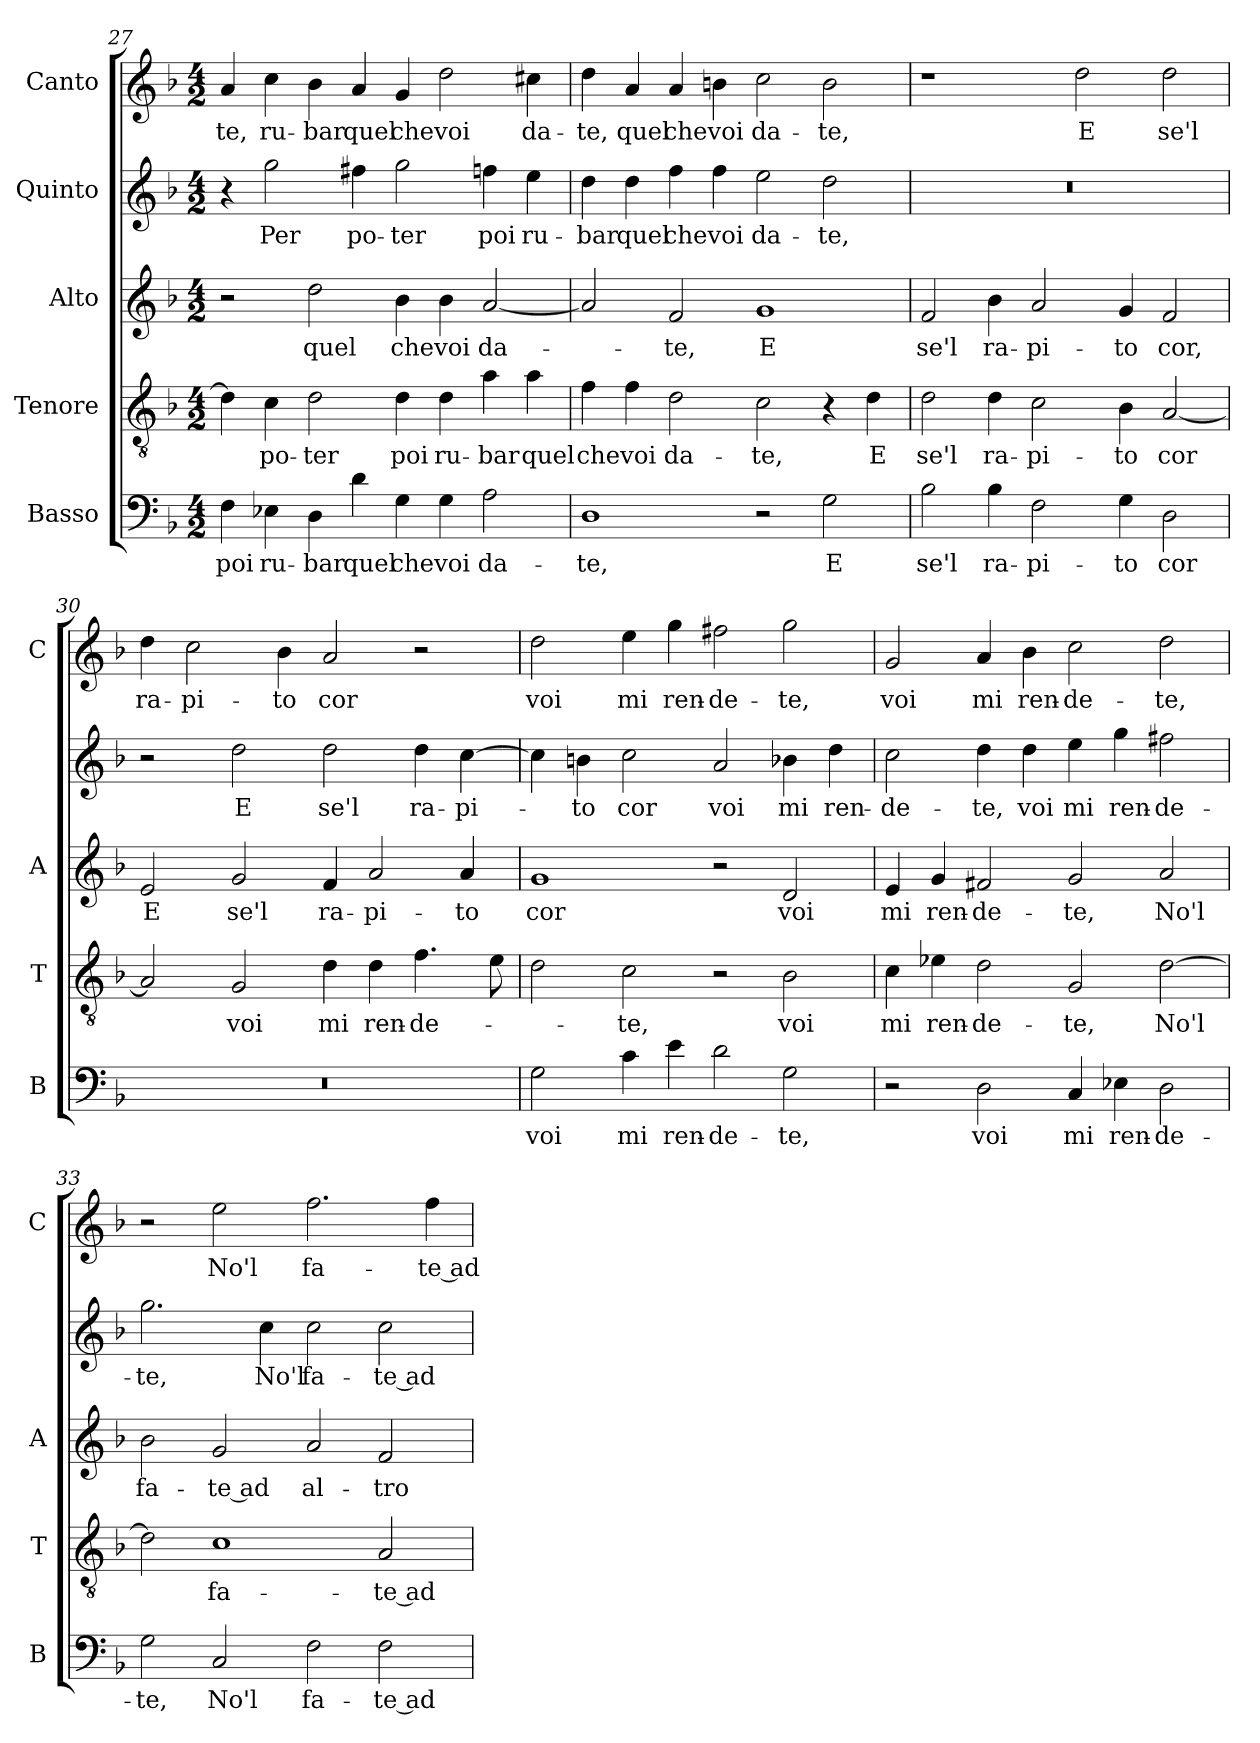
**kern	**text	**kern	**text	**kern	**text	**kern	**text	**kern	**text
*part5	*part5	*part4	*part4	*part3	*part3	*part2	*part2	*part1	*part1
*staff5	*staff5	*staff4	*staff4	*staff3	*staff3	*staff2	*staff2	*staff1	*staff1
*I"Basso	*	*I"Tenore	*	*I"Alto	*	*I"Quinto	*	*I"Canto	*
*I'B	*	*I'T	*	*I'A	*	*	*	*I'C	*
!!LO:LB:g=z
*clefF4	*	*clefGv2	*	*clefG2	*	*clefG2	*	*clefG2	*
*k[b-]	*	*k[b-]	*	*k[b-]	*	*k[b-]	*	*k[b-]	*
*F:	*	*F:	*	*F:	*	*F:	*	*F:	*
*M4/2	*	*M4/2	*	*M4/2	*	*M4/2	*	*M4/2	*
=27	=27	=27	=27	=27	=27	=27	=27	=27	=27
!	!LO:LY:b	!	!	!	!	!	!	!	!LO:LY:b
4F\	poi	4d\]	.	2r	.	4r	.	4a/	-te,
!	!LO:LY:b	!	!LO:LY:b	!	!	!	!LO:LY:b	!	!LO:LY:b
4E-X\	ru-	4c\	po-	.	.	2gg\	Per	4cc\	ru-
!	!LO:LY:b	!	!LO:LY:b	!	!LO:LY:b	!	!	!	!LO:LY:b
4D\	-bar	2d\	-ter	2dd\	quel	.	.	4b-\	-bar
!	!LO:LY:b	!	!	!	!	!	!LO:LY:b	!	!LO:LY:b
4d\	quel	.	.	.	.	4ff#X\	po-	4a/	quel
!	!LO:LY:b	!	!LO:LY:b	!	!LO:LY:b	!	!LO:LY:b	!	!LO:LY:b
4G\	che	4d\	poi	4b-\	che	2gg\	-ter	4g/	che
!	!LO:LY:b	!	!LO:LY:b	!	!LO:LY:b	!	!	!	!LO:LY:b
4G\	voi	4d\	ru-	4b-\	voi	.	.	2dd\	voi
!	!LO:LY:b	!	!LO:LY:b	!	!LO:LY:b	!	!LO:LY:b	!	!
2A\	da-	4a\	-bar	[2a/	da-	4ffn\	poi	.	.
!	!	!	!LO:LY:b	!	!	!	!LO:LY:b	!	!LO:LY:b
.	.	4a\	quel	.	.	4ee\	ru-	4cc#X\	da-
=28	=28	=28	=28	=28	=28	=28	=28	=28	=28
!	!LO:LY:b	!	!LO:LY:b	!	!	!	!LO:LY:b	!	!LO:LY:b
1D	-te,	4f\	che	2a/]	.	4dd\	-bar	4dd\	-te,
!	!	!	!LO:LY:b	!	!	!	!LO:LY:b	!	!LO:LY:b
.	.	4f\	voi	.	.	4dd\	quel	4a/	quel
!	!	!	!LO:LY:b	!	!LO:LY:b	!	!LO:LY:b	!	!LO:LY:b
.	.	2d\	da-	2f/	-te,	4ff\	che	4a/	che
!	!	!	!	!	!	!	!LO:LY:b	!	!LO:LY:b
.	.	.	.	.	.	4ff\	voi	4bn\	voi
!	!	!	!LO:LY:b	!	!LO:LY:b	!	!LO:LY:b	!	!LO:LY:b
2r	.	2c\	-te,	1g	E	2ee\	da-	2cc\	da-
!	!LO:LY:b	!	!	!	!	!	!LO:LY:b	!	!LO:LY:b
2G\	E	4r	.	.	.	2dd\	-te,	2b\	-te,
!	!	!	!LO:LY:b	!	!	!	!	!	!
.	.	4d\	E	.	.	.	.	.	.
=29	=29	=29	=29	=29	=29	=29	=29	=29	=29
!	!LO:LY:b	!	!LO:LY:b	!	!LO:LY:b	!	!	!	!
2B-\	se'l	2d\	se'l	2f/	se'l	0r	.	1r	.
!	!LO:LY:b	!	!LO:LY:b	!	!LO:LY:b	!	!	!	!
4B-\	ra-	4d\	ra-	4b-\	ra-	.	.	.	.
!	!LO:LY:b	!	!LO:LY:b	!	!LO:LY:b	!	!	!	!
2F\	-pi-	2c\	-pi-	2a/	-pi-	.	.	.	.
!	!	!	!	!	!	!	!	!	!LO:LY:b
.	.	.	.	.	.	.	.	2dd\	E
!	!LO:LY:b	!	!LO:LY:b	!	!LO:LY:b	!	!	!	!
4G\	-to	4B-\	-to	4g/	-to	.	.	.	.
!	!LO:LY:b	!	!LO:LY:b	!	!LO:LY:b	!	!	!	!LO:LY:b
2D\	cor	[2A/	cor	2f/	cor,	.	.	2dd\	se'l
=30	=30	=30	=30	=30	=30	=30	=30	=30	=30
!	!	!	!	!	!LO:LY:b	!	!	!	!LO:LY:b
0r	.	2A/]	.	2e/	E	2r	.	4dd\	ra-
!	!	!	!	!	!	!	!	!	!LO:LY:b
.	.	.	.	.	.	.	.	2cc\	-pi-
!	!	!	!LO:LY:b	!	!LO:LY:b	!	!LO:LY:b	!	!
.	.	2G/	voi	2g/	se'l	2dd\	E	.	.
!	!	!	!	!	!	!	!	!	!LO:LY:b
.	.	.	.	.	.	.	.	4b-\	-to
!	!	!	!LO:LY:b	!	!LO:LY:b	!	!LO:LY:b	!	!LO:LY:b
.	.	4d\	mi	4f/	ra-	2dd\	se'l	2a/	cor
!	!	!	!LO:LY:b	!	!LO:LY:b	!	!	!	!
.	.	4d\	ren-	2a/	-pi-	.	.	.	.
!	!	!	!LO:LY:b	!	!	!	!LO:LY:b	!	!
.	.	4.f\	-de-	.	.	4dd\	ra-	2r	.
!	!	!	!	!	!LO:LY:b	!	!LO:LY:b	!	!
.	.	.	.	4a/	-to	[4cc\	-pi-	.	.
.	.	8e\	.	.	.	.	.	.	.
!!LO:PB:g=z
=31	=31	=31	=31	=31	=31	=31	=31	=31	=31
!	!LO:LY:b	!	!	!	!LO:LY:b	!	!	!	!LO:LY:b
2G\	voi	2d\	.	1g	cor	4cc\]	.	2dd\	voi
!	!	!	!	!	!	!	!LO:LY:b	!	!
.	.	.	.	.	.	4bn\	-to	.	.
!	!LO:LY:b	!	!LO:LY:b	!	!	!	!LO:LY:b	!	!LO:LY:b
4c\	mi	2c\	-te,	.	.	2cc\	cor	4ee\	mi
!	!LO:LY:b	!	!	!	!	!	!	!	!LO:LY:b
4e\	ren-	.	.	.	.	.	.	4gg\	ren-
!	!LO:LY:b	!	!	!	!	!	!LO:LY:b	!	!LO:LY:b
2d\	-de-	2r	.	2r	.	2a/	voi	2ff#X\	-de-
!	!LO:LY:b	!	!LO:LY:b	!	!LO:LY:b	!	!LO:LY:b	!	!LO:LY:b
2G\	-te,	2B-\	voi	2d/	voi	4b-X\	mi	2gg\	-te,
!	!	!	!	!	!	!	!LO:LY:b	!	!
.	.	.	.	.	.	4dd\	ren-	.	.
=32	=32	=32	=32	=32	=32	=32	=32	=32	=32
!	!	!	!LO:LY:b	!	!LO:LY:b	!	!LO:LY:b	!	!LO:LY:b
2r	.	4c\	mi	4e/	mi	2cc\	-de-	2g/	voi
!	!	!	!LO:LY:b	!	!LO:LY:b	!	!	!	!
.	.	4e-X\	ren-	4g/	ren-	.	.	.	.
!	!LO:LY:b	!	!LO:LY:b	!	!LO:LY:b	!	!LO:LY:b	!	!LO:LY:b
2D\	voi	2d\	-de-	2f#X/	-de-	4dd\	-te,	4a/	mi
!	!	!	!	!	!	!	!LO:LY:b	!	!LO:LY:b
.	.	.	.	.	.	4dd\	voi	4b-\	ren-
!	!LO:LY:b	!	!LO:LY:b	!	!LO:LY:b	!	!LO:LY:b	!	!LO:LY:b
4C/	mi	2G/	-te,	2g/	-te,	4ee\	mi	2cc\	-de-
!	!LO:LY:b	!	!	!	!	!	!LO:LY:b	!	!
4E-X\	ren-	.	.	.	.	4gg\	ren-	.	.
!	!LO:LY:b	!	!LO:LY:b	!	!LO:LY:b	!	!LO:LY:b	!	!LO:LY:b
2D\	-de-	[2d\	No'l	2a/	No'l	2ff#X\	-de-	2dd\	-te,
=33	=33	=33	=33	=33	=33	=33	=33	=33	=33
!	!LO:LY:b	!	!	!	!LO:LY:b	!	!LO:LY:b	!	!
2G\	-te,	2d\]	.	2b-\	fa-	2.gg\	-te,	2r	.
!	!LO:LY:b	!	!LO:LY:b	!	!LO:LY:b	!	!	!	!LO:LY:b
2C/	No'l	1c	fa-	2g/	-te ad	.	.	2ee\	No'l
!	!	!	!	!	!	!	!LO:LY:b	!	!
.	.	.	.	.	.	4cc\	No'l	.	.
!	!LO:LY:b	!	!	!	!LO:LY:b	!	!LO:LY:b	!	!LO:LY:b
2F\	fa-	.	.	2a/	al-	2cc\	fa-	2.ff\	fa-
!	!LO:LY:b	!	!LO:LY:b	!	!LO:LY:b	!	!LO:LY:b	!	!
2F\	-te ad	2A/	-te ad	2f/	-tro	2cc\	-te ad	.	.
!	!	!	!	!	!	!	!	!	!LO:LY:b
.	.	.	.	.	.	.	.	4ff\	-te ad
=	=	=	=	=	=	=	=	=	=
*-	*-	*-	*-	*-	*-	*-	*-	*-	*-
